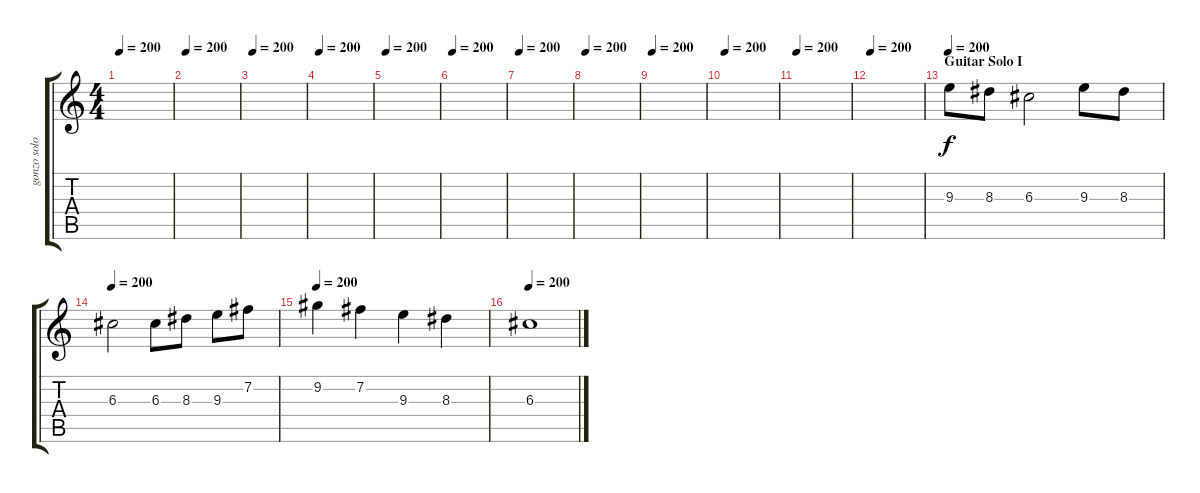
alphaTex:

\track ("gonzo solo" "gonzo solo") {instrument overdrivenguitar}
\staff {score tabs}
\tuning (E4 B3 G3 D3 A2 E2) {hide}
\ts (4 4)
\tempo 200
\clef g2
\ks c
|
\tempo 200
|
\tempo 200
|
\tempo 200
|
\tempo 200
|
\tempo 200
|
\tempo 200
|
\tempo 200
|
\tempo 200
|
\tempo 200
|
\tempo 200
|
\tempo 200
|
\section ("" "Guitar Solo I")
\tempo 200
9.3.8 8.3.8 6.3.2 9.3.8 8.3.8 |
\tempo 200
6.3.2 6.3.8 8.3.8 9.3.8 7.2.8 |
\tempo 200
9.2.4 7.2.4 9.3.4 8.3.4 |
\tempo 200
6.3.1
